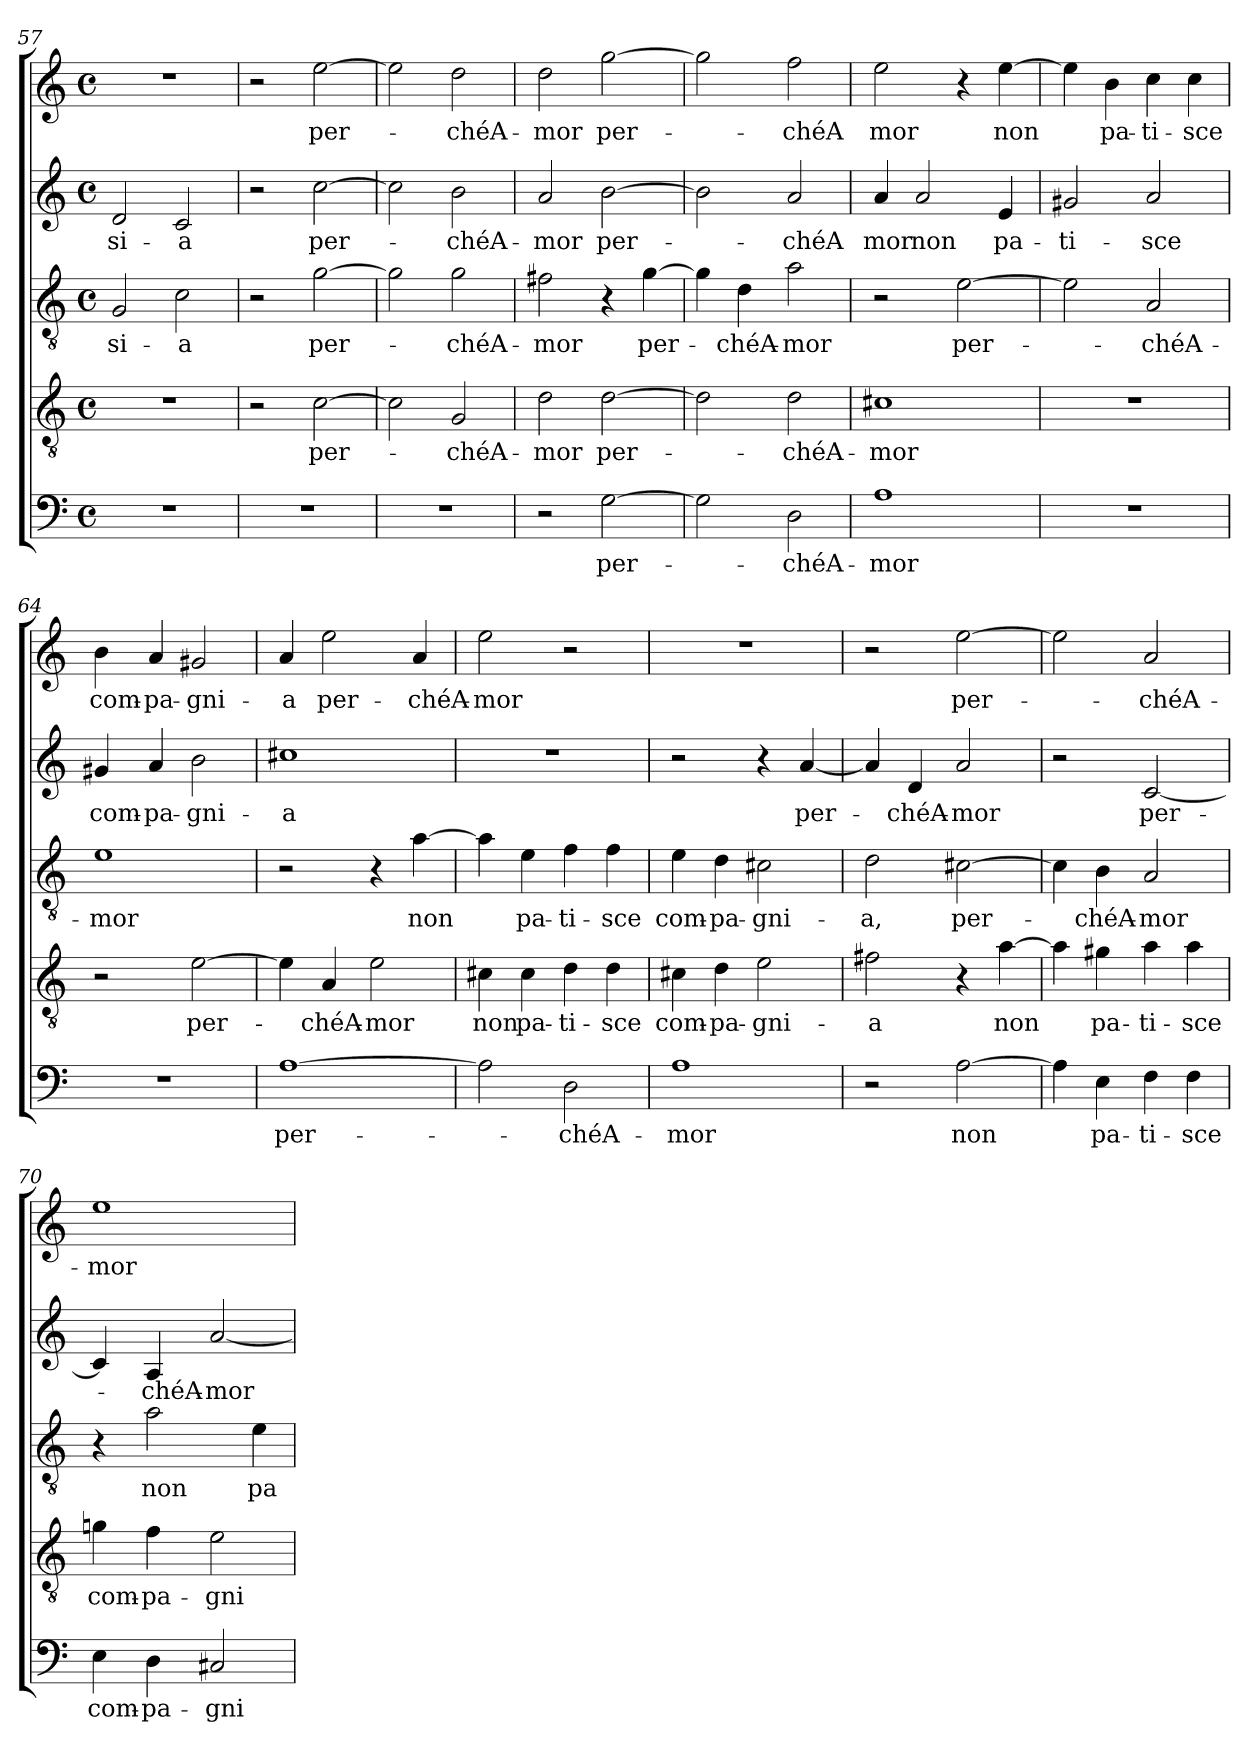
**kern	**text	**kern	**text	**kern	**text	**kern	**text	**kern	**text
*part5	*part5	*part4	*part4	*part3	*part3	*part2	*part2	*part1	*part1
*staff5	*staff5	*staff4	*staff4	*staff3	*staff3	*staff2	*staff2	*staff1	*staff1
*clefF4	*	*clefGv2	*	*clefGv2	*	*clefG2	*	*clefG2	*
*k[]	*	*k[]	*	*k[]	*	*k[]	*	*k[]	*
*C:	*	*C:	*	*C:	*	*C:	*	*C:	*
*M4/4	*	*M4/4	*	*M4/4	*	*M4/4	*	*M4/4	*
*met(c)	*	*met(c)	*	*met(c)	*	*met(c)	*	*met(c)	*
=57	=57	=57	=57	=57	=57	=57	=57	=57	=57
1r	.	1r	.	2G/	si-	2d/	si-	1r	.
.	.	.	.	2c\	-a	2c/	-a	.	.
=58	=58	=58	=58	=58	=58	=58	=58	=58	=58
1r	.	2r	.	2r	.	2r	.	2r	.
.	.	[2c\	per-	[2g\	per-	[2cc\	per-	[2ee\	per-
=59	=59	=59	=59	=59	=59	=59	=59	=59	=59
1r	.	2c\]	.	2g\]	.	2cc\]	.	2ee\]	.
.	.	2G/	-chéA-	2g\	-chéA-	2b\	-chéA-	2dd\	-chéA-
=60	=60	=60	=60	=60	=60	=60	=60	=60	=60
2r	.	2d\	-mor	2f#X\	-mor	2a/	-mor	2dd\	-mor
[2G\	per-	[2d\	per-	4r	.	[2b\	per-	[2gg\	per-
.	.	.	.	[4g\	per-	.	.	.	.
!!LO:LB:g=z
=61	=61	=61	=61	=61	=61	=61	=61	=61	=61
2G\]	.	2d\]	.	4g\]	.	2b\]	.	2gg\]	.
.	.	.	.	4d\	-chéA-	.	.	.	.
2D\	-chéA-	2d\	-chéA-	2a\	-mor	2a/	-chéA	2ff\	-chéA
=62	=62	=62	=62	=62	=62	=62	=62	=62	=62
1A	-mor	1c#X	-mor	2r	.	4a/	mor	2ee\	mor
.	.	.	.	.	.	2a/	non	.	.
.	.	.	.	[2e\	per-	.	.	4r	.
.	.	.	.	.	.	4e/	pa-	[4ee\	non
=63	=63	=63	=63	=63	=63	=63	=63	=63	=63
1r	.	1r	.	2e\]	.	2g#X/	-ti-	4ee\]	.
.	.	.	.	.	.	.	.	4b\	pa-
.	.	.	.	2A/	-chéA-	2a/	-sce	4cc\	-ti-
.	.	.	.	.	.	.	.	4cc\	-sce
=64	=64	=64	=64	=64	=64	=64	=64	=64	=64
1r	.	2r	.	1e	-mor	4g#X/	com-	4b\	com-
.	.	.	.	.	.	4a/	-pa-	4a/	-pa-
.	.	[2e\	per-	.	.	2b\	-gni-	2g#X/	-gni-
=65	=65	=65	=65	=65	=65	=65	=65	=65	=65
[1A	per-	4e\]	.	2r	.	1cc#X	-a	4a/	-a
.	.	4A/	-chéA-	.	.	.	.	2ee\	per-
.	.	2e\	-mor	4r	.	.	.	.	.
.	.	.	.	[4a\	non	.	.	4a/	-chéA-
!!LO:LB:g=z
=66	=66	=66	=66	=66	=66	=66	=66	=66	=66
2A\]	.	4c#X\	non	4a\]	.	1r	.	2ee\	-mor
.	.	4c#\	pa-	4e\	pa-	.	.	.	.
2D\	-chéA-	4d\	-ti-	4f\	-ti-	.	.	2r	.
.	.	4d\	-sce	4f\	-sce	.	.	.	.
=67	=67	=67	=67	=67	=67	=67	=67	=67	=67
1A	-mor	4c#X\	com-	4e\	com-	2r	.	1r	.
.	.	4d\	-pa-	4d\	-pa-	.	.	.	.
.	.	2e\	-gni-	2c#X\	-gni-	4r	.	.	.
.	.	.	.	.	.	[4a/	per-	.	.
=68	=68	=68	=68	=68	=68	=68	=68	=68	=68
2r	.	2f#X\	-a	2d\	-a,	4a/]	.	2r	.
.	.	.	.	.	.	4d/	-chéA-	.	.
[2A\	non	4r	.	[2c#\	per-	2a/	-mor	[2ee\	per-
.	.	[4a\	non	.	.	.	.	.	.
=69	=69	=69	=69	=69	=69	=69	=69	=69	=69
4A\]	.	4a\]	.	4c#\]	.	2r	.	2ee\]	.
4E\	pa-	4g#X\	pa-	4B\	-chéA-	.	.	.	.
4F\	-ti-	4a\	-ti-	2A/	-mor	[2c/	per-	2a/	-chéA-
4F\	-sce	4a\	-sce	.	.	.	.	.	.
=70	=70	=70	=70	=70	=70	=70	=70	=70	=70
4E\	com-	4gn\	com-	4r	.	4c/]	.	1ee	-mor
4D\	-pa-	4f\	-pa-	2a\	non	4A/	-chéA-	.	.
2C#X/	-gni-	2e\	-gni-	.	.	[2a/	-mor	.	.
.	.	.	.	4e\	pa-	.	.	.	.
=	=	=	=	=	=	=	=	=	=
*-	*-	*-	*-	*-	*-	*-	*-	*-	*-
